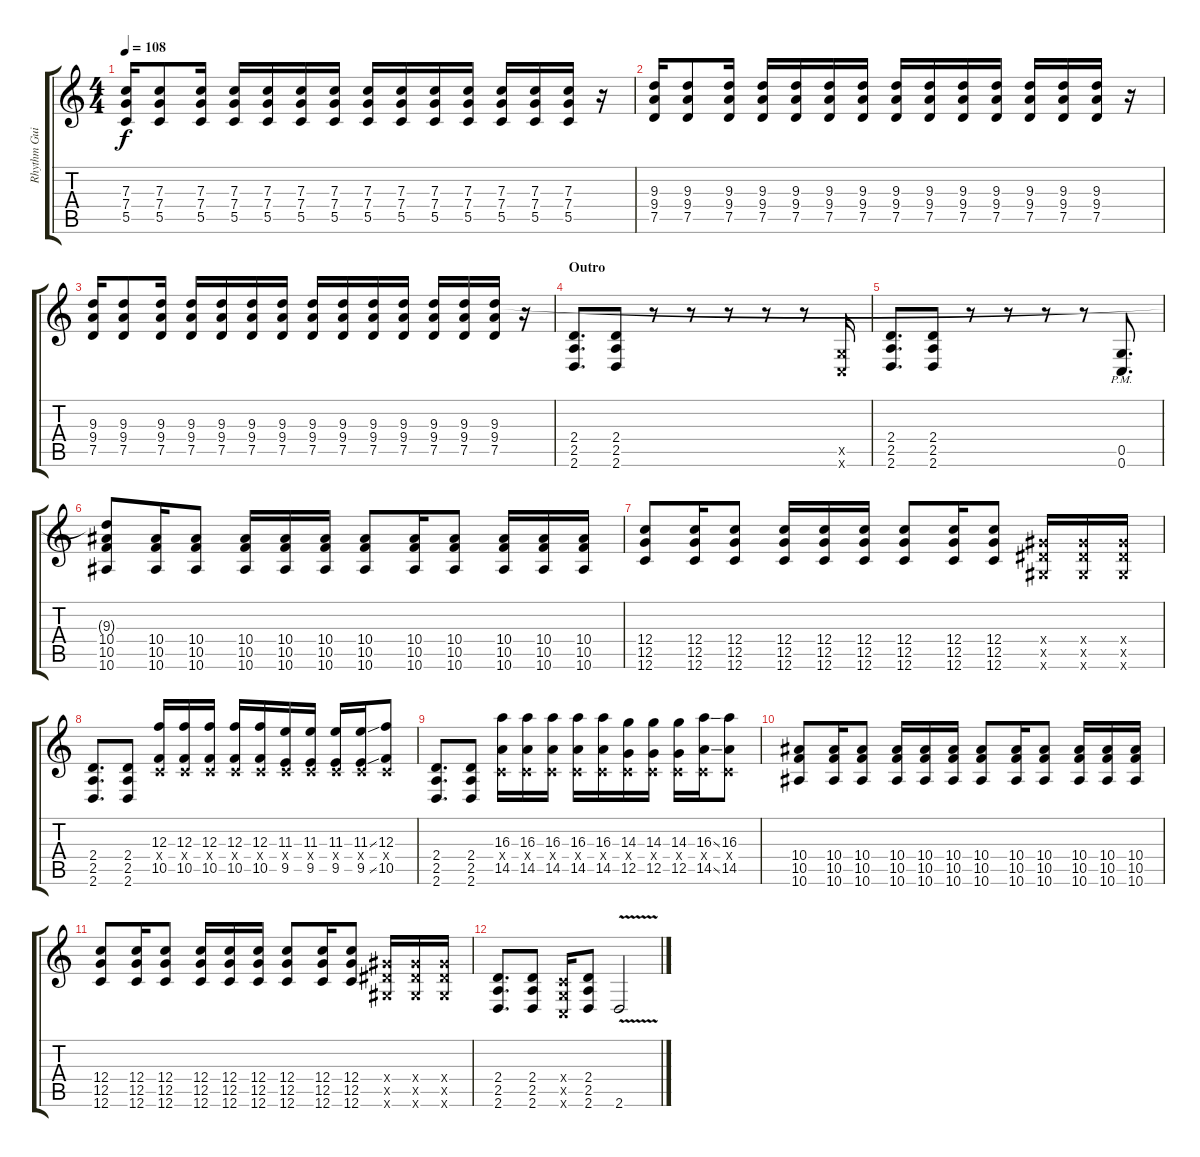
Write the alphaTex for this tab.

\track ("Rhythm Guitar - Bryan Monte Money" "Rhythm Gui") {instrument distortionguitar}
\staff {score tabs}
\tuning (D4 A3 F3 C3 G2 C2) {hide}
\ts (4 4)
\tempo 108
\clef g2
\ks c
(7.3 7.4 5.5).16{dy f} (7.3 7.4 5.5).8 (7.3 7.4 5.5).16 (7.3 7.4 5.5).16 (7.3 7.4 5.5).16 (7.3 7.4 5.5).16 (7.3 7.4 5.5).16 (7.3 7.4 5.5).16 (7.3 7.4 5.5).16 (7.3 7.4 5.5).16 (7.3 7.4 5.5).16 (7.3 7.4 5.5).16 (7.3 7.4 5.5).16 (7.3 7.4 5.5).16 r.16 |
(9.3 9.4 7.5).16 (9.3 9.4 7.5).8 (9.3 9.4 7.5).16 (9.3 9.4 7.5).16 (9.3 9.4 7.5).16 (9.3 9.4 7.5).16 (9.3 9.4 7.5).16 (9.3 9.4 7.5).16 (9.3 9.4 7.5).16 (9.3 9.4 7.5).16 (9.3 9.4 7.5).16 (9.3 9.4 7.5).16 (9.3 9.4 7.5).16 (9.3 9.4 7.5).16 r.16 |
(9.3 9.4 7.5).16 (9.3 9.4 7.5).8 (9.3 9.4 7.5).16 (9.3 9.4 7.5).16 (9.3 9.4 7.5).16 (9.3 9.4 7.5).16 (9.3 9.4 7.5).16 (9.3 9.4 7.5).16 (9.3 9.4 7.5).16 (9.3 9.4 7.5).16 (9.3 9.4 7.5).16 (9.3 9.4 7.5).16 (9.3 9.4 7.5).16 (9.3 9.4 7.5).16 r.16 |
\section ("" "Outro")
(2.4 2.5 2.6).8{d} (2.4 2.5 2.6).8 r.8 r.8 r.8 r.8 r.8 (0.5{x} 0.6{x}).16 |
(2.4 2.5 2.6).8{d} (2.4 2.5 2.6).8 r.8 r.8 r.8 r.8 (0.5{pm} 0.6{pm}).8{d} |
(9.3{t} 10.4 10.5 10.6).8 (10.4 10.5 10.6).16 (10.4 10.5 10.6).8 (10.4 10.5 10.6).16 (10.4 10.5 10.6).16 (10.4 10.5 10.6).16 (10.4 10.5 10.6).8 (10.4 10.5 10.6).16 (10.4 10.5 10.6).8 (10.4 10.5 10.6).16 (10.4 10.5 10.6).16 (10.4 10.5 10.6).16 |
(12.4 12.5 12.6).8 (12.4 12.5 12.6).16 (12.4 12.5 12.6).8 (12.4 12.5 12.6).16 (12.4 12.5 12.6).16 (12.4 12.5 12.6).16 (12.4 12.5 12.6).8 (12.4 12.5 12.6).16 (12.4 12.5 12.6).8 (8.4{x} 8.5{x} 8.6{x}).16 (8.4{x} 8.5{x} 8.6{x}).16 (8.4{x} 8.5{x} 8.6{x}).16 |
(2.4 2.5 2.6).8{d} (2.4 2.5 2.6).8 (12.3 0.4{x} 10.5).16 (12.3 0.4{x} 10.5).16 (12.3 0.4{x} 10.5).16 (12.3 0.4{x} 10.5).16 (12.3 0.4{x} 10.5).16 (11.3 0.4{x} 9.5).16 (11.3 0.4{x} 9.5).16 (11.3 0.4{x} 9.5).16 (11.3{ss} 0.4{x} 9.5{ss}).16 (12.3 0.4{x} 10.5).8 |
(2.4 2.5 2.6).8{d} (2.4 2.5 2.6).8 (16.3 0.4{x} 14.5).16 (16.3 0.4{x} 14.5).16 (16.3 0.4{x} 14.5).16 (16.3 0.4{x} 14.5).16 (16.3 0.4{x} 14.5).16 (14.3 0.4{x} 12.5).16 (14.3 0.4{x} 12.5).16 (14.3 0.4{x} 12.5).16 (16.3{ss} 0.4{x} 14.5{ss}).16 (16.3 0.4{x} 14.5).8 |
(10.4 10.5 10.6).8 (10.4 10.5 10.6).16 (10.4 10.5 10.6).8 (10.4 10.5 10.6).16 (10.4 10.5 10.6).16 (10.4 10.5 10.6).16 (10.4 10.5 10.6).8 (10.4 10.5 10.6).16 (10.4 10.5 10.6).8 (10.4 10.5 10.6).16 (10.4 10.5 10.6).16 (10.4 10.5 10.6).16 |
(12.4 12.5 12.6).8 (12.4 12.5 12.6).16 (12.4 12.5 12.6).8 (12.4 12.5 12.6).16 (12.4 12.5 12.6).16 (12.4 12.5 12.6).16 (12.4 12.5 12.6).8 (12.4 12.5 12.6).16 (12.4 12.5 12.6).8 (8.4{x} 8.5{x} 8.6{x}).16 (8.4{x} 8.5{x} 8.6{x}).16 (8.4{x} 8.5{x} 8.6{x}).16 |
(2.4 2.5 2.6).8{d} (2.4 2.5 2.6).8 (0.4{x} 0.5{x} 0.6{x}).16 (2.4 2.5 2.6).8 2.6{v}.2
